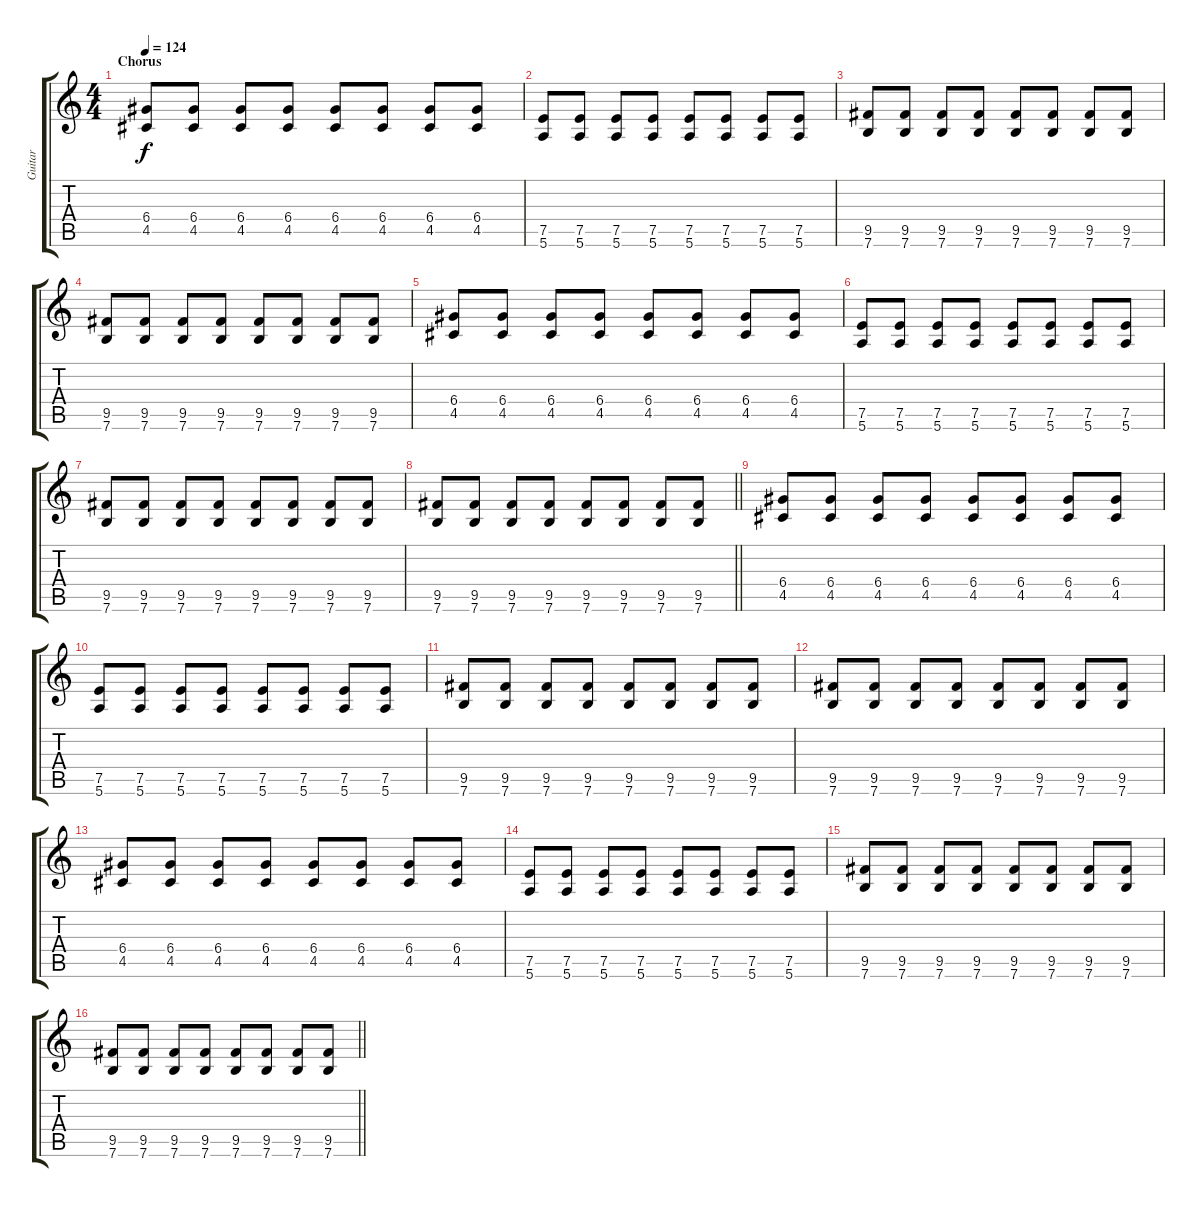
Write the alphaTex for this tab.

\track ("Guitar" "Guitar") {instrument electricguitarclean}
\staff {score tabs}
\tuning (E4 B3 G3 D3 A2 E2) {hide}
\ts (4 4)
\section ("" "Chorus")
\tempo 124
\clef g2
\ks c
(6.4 4.5).8{dy f instrument overdrivenguitar} (6.4 4.5).8 (6.4 4.5).8 (6.4 4.5).8 (6.4 4.5).8 (6.4 4.5).8 (6.4 4.5).8 (6.4 4.5).8 |
(7.5 5.6).8 (7.5 5.6).8 (7.5 5.6).8 (7.5 5.6).8 (7.5 5.6).8 (7.5 5.6).8 (7.5 5.6).8 (7.5 5.6).8 |
(9.5 7.6).8 (9.5 7.6).8 (9.5 7.6).8 (9.5 7.6).8 (9.5 7.6).8 (9.5 7.6).8 (9.5 7.6).8 (9.5 7.6).8 |
(9.5 7.6).8 (9.5 7.6).8 (9.5 7.6).8 (9.5 7.6).8 (9.5 7.6).8 (9.5 7.6).8 (9.5 7.6).8 (9.5 7.6).8 |
(6.4 4.5).8{instrument overdrivenguitar} (6.4 4.5).8 (6.4 4.5).8 (6.4 4.5).8 (6.4 4.5).8 (6.4 4.5).8 (6.4 4.5).8 (6.4 4.5).8 |
(7.5 5.6).8 (7.5 5.6).8 (7.5 5.6).8 (7.5 5.6).8 (7.5 5.6).8 (7.5 5.6).8 (7.5 5.6).8 (7.5 5.6).8 |
(9.5 7.6).8 (9.5 7.6).8 (9.5 7.6).8 (9.5 7.6).8 (9.5 7.6).8 (9.5 7.6).8 (9.5 7.6).8 (9.5 7.6).8 |
\barLineRight lightlight
(9.5 7.6).8 (9.5 7.6).8 (9.5 7.6).8 (9.5 7.6).8 (9.5 7.6).8 (9.5 7.6).8 (9.5 7.6).8 (9.5 7.6).8 |
(6.4 4.5).8{instrument overdrivenguitar} (6.4 4.5).8 (6.4 4.5).8 (6.4 4.5).8 (6.4 4.5).8 (6.4 4.5).8 (6.4 4.5).8 (6.4 4.5).8 |
(7.5 5.6).8 (7.5 5.6).8 (7.5 5.6).8 (7.5 5.6).8 (7.5 5.6).8 (7.5 5.6).8 (7.5 5.6).8 (7.5 5.6).8 |
(9.5 7.6).8 (9.5 7.6).8 (9.5 7.6).8 (9.5 7.6).8 (9.5 7.6).8 (9.5 7.6).8 (9.5 7.6).8 (9.5 7.6).8 |
(9.5 7.6).8 (9.5 7.6).8 (9.5 7.6).8 (9.5 7.6).8 (9.5 7.6).8 (9.5 7.6).8 (9.5 7.6).8 (9.5 7.6).8 |
(6.4 4.5).8{instrument overdrivenguitar} (6.4 4.5).8 (6.4 4.5).8 (6.4 4.5).8 (6.4 4.5).8 (6.4 4.5).8 (6.4 4.5).8 (6.4 4.5).8 |
(7.5 5.6).8 (7.5 5.6).8 (7.5 5.6).8 (7.5 5.6).8 (7.5 5.6).8 (7.5 5.6).8 (7.5 5.6).8 (7.5 5.6).8 |
(9.5 7.6).8 (9.5 7.6).8 (9.5 7.6).8 (9.5 7.6).8 (9.5 7.6).8 (9.5 7.6).8 (9.5 7.6).8 (9.5 7.6).8 |
\barLineRight lightlight
(9.5 7.6).8 (9.5 7.6).8 (9.5 7.6).8 (9.5 7.6).8 (9.5 7.6).8 (9.5 7.6).8 (9.5 7.6).8 (9.5 7.6).8
